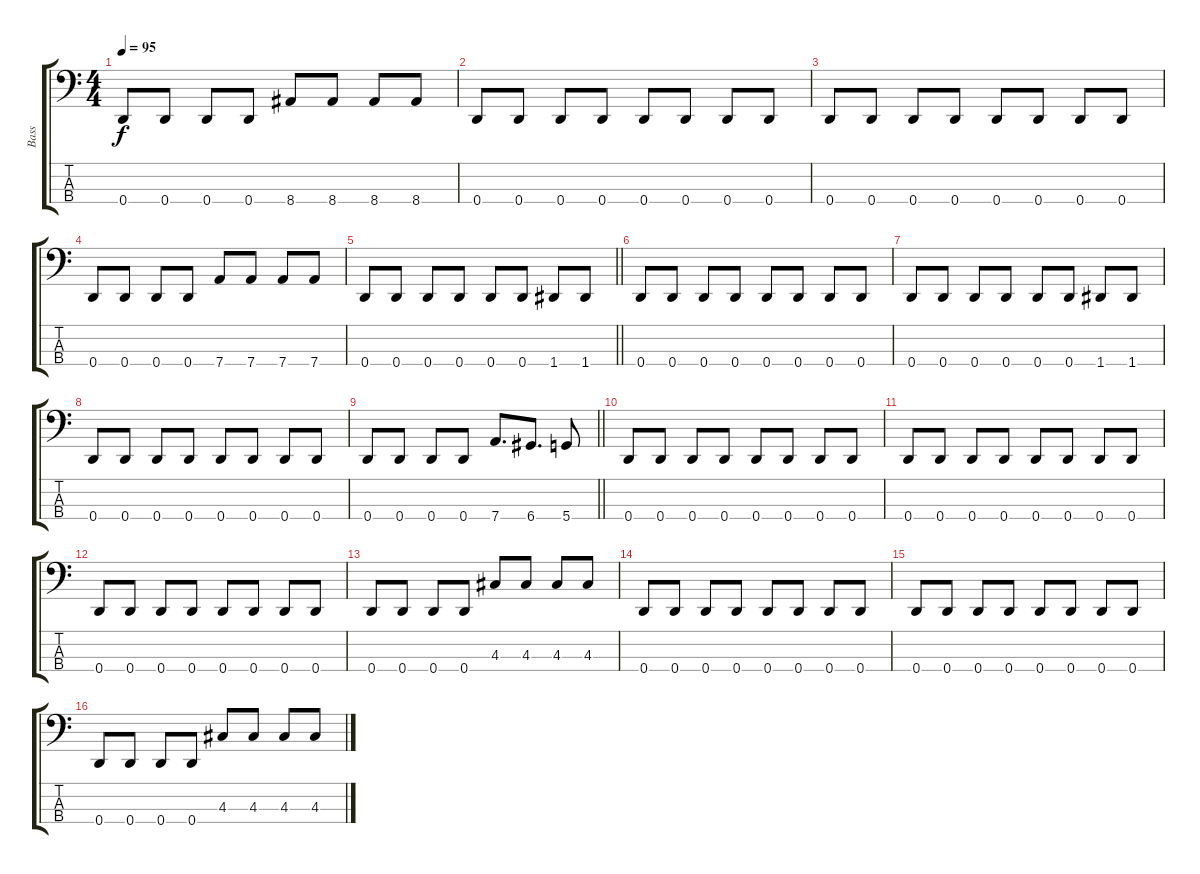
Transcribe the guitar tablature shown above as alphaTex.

\track ("Bass" "Bass") {instrument electricbassfinger}
\staff {score tabs}
\tuning (G2 D2 A1 D1) {hide}
\ts (4 4)
\tempo 95
\clef f4
\ks c
0.4.8{dy f} 0.4.8 0.4.8 0.4.8 8.4.8 8.4.8 8.4.8 8.4.8 |
0.4.8 0.4.8 0.4.8 0.4.8 0.4.8 0.4.8 0.4.8 0.4.8 |
0.4.8 0.4.8 0.4.8 0.4.8 0.4.8 0.4.8 0.4.8 0.4.8 |
0.4.8 0.4.8 0.4.8 0.4.8 7.4.8 7.4.8 7.4.8 7.4.8 |
\barLineRight lightlight
0.4.8 0.4.8 0.4.8 0.4.8 0.4.8 0.4.8 1.4.8 1.4.8 |
\section ("" "")
0.4.8 0.4.8 0.4.8 0.4.8 0.4.8 0.4.8 0.4.8 0.4.8 |
0.4.8 0.4.8 0.4.8 0.4.8 0.4.8 0.4.8 1.4.8 1.4.8 |
0.4.8 0.4.8 0.4.8 0.4.8 0.4.8 0.4.8 0.4.8 0.4.8 |
\barLineRight lightlight
0.4.8 0.4.8 0.4.8 0.4.8 7.4.8{d} 6.4.8{d} 5.4.8 |
\section ("" "")
0.4.8 0.4.8 0.4.8 0.4.8 0.4.8 0.4.8 0.4.8 0.4.8 |
0.4.8 0.4.8 0.4.8 0.4.8 0.4.8 0.4.8 0.4.8 0.4.8 |
0.4.8 0.4.8 0.4.8 0.4.8 0.4.8 0.4.8 0.4.8 0.4.8 |
0.4.8 0.4.8 0.4.8 0.4.8 4.3.8 4.3.8 4.3.8 4.3.8 |
0.4.8 0.4.8 0.4.8 0.4.8 0.4.8 0.4.8 0.4.8 0.4.8 |
0.4.8 0.4.8 0.4.8 0.4.8 0.4.8 0.4.8 0.4.8 0.4.8 |
0.4.8 0.4.8 0.4.8 0.4.8 4.3.8 4.3.8 4.3.8 4.3.8
